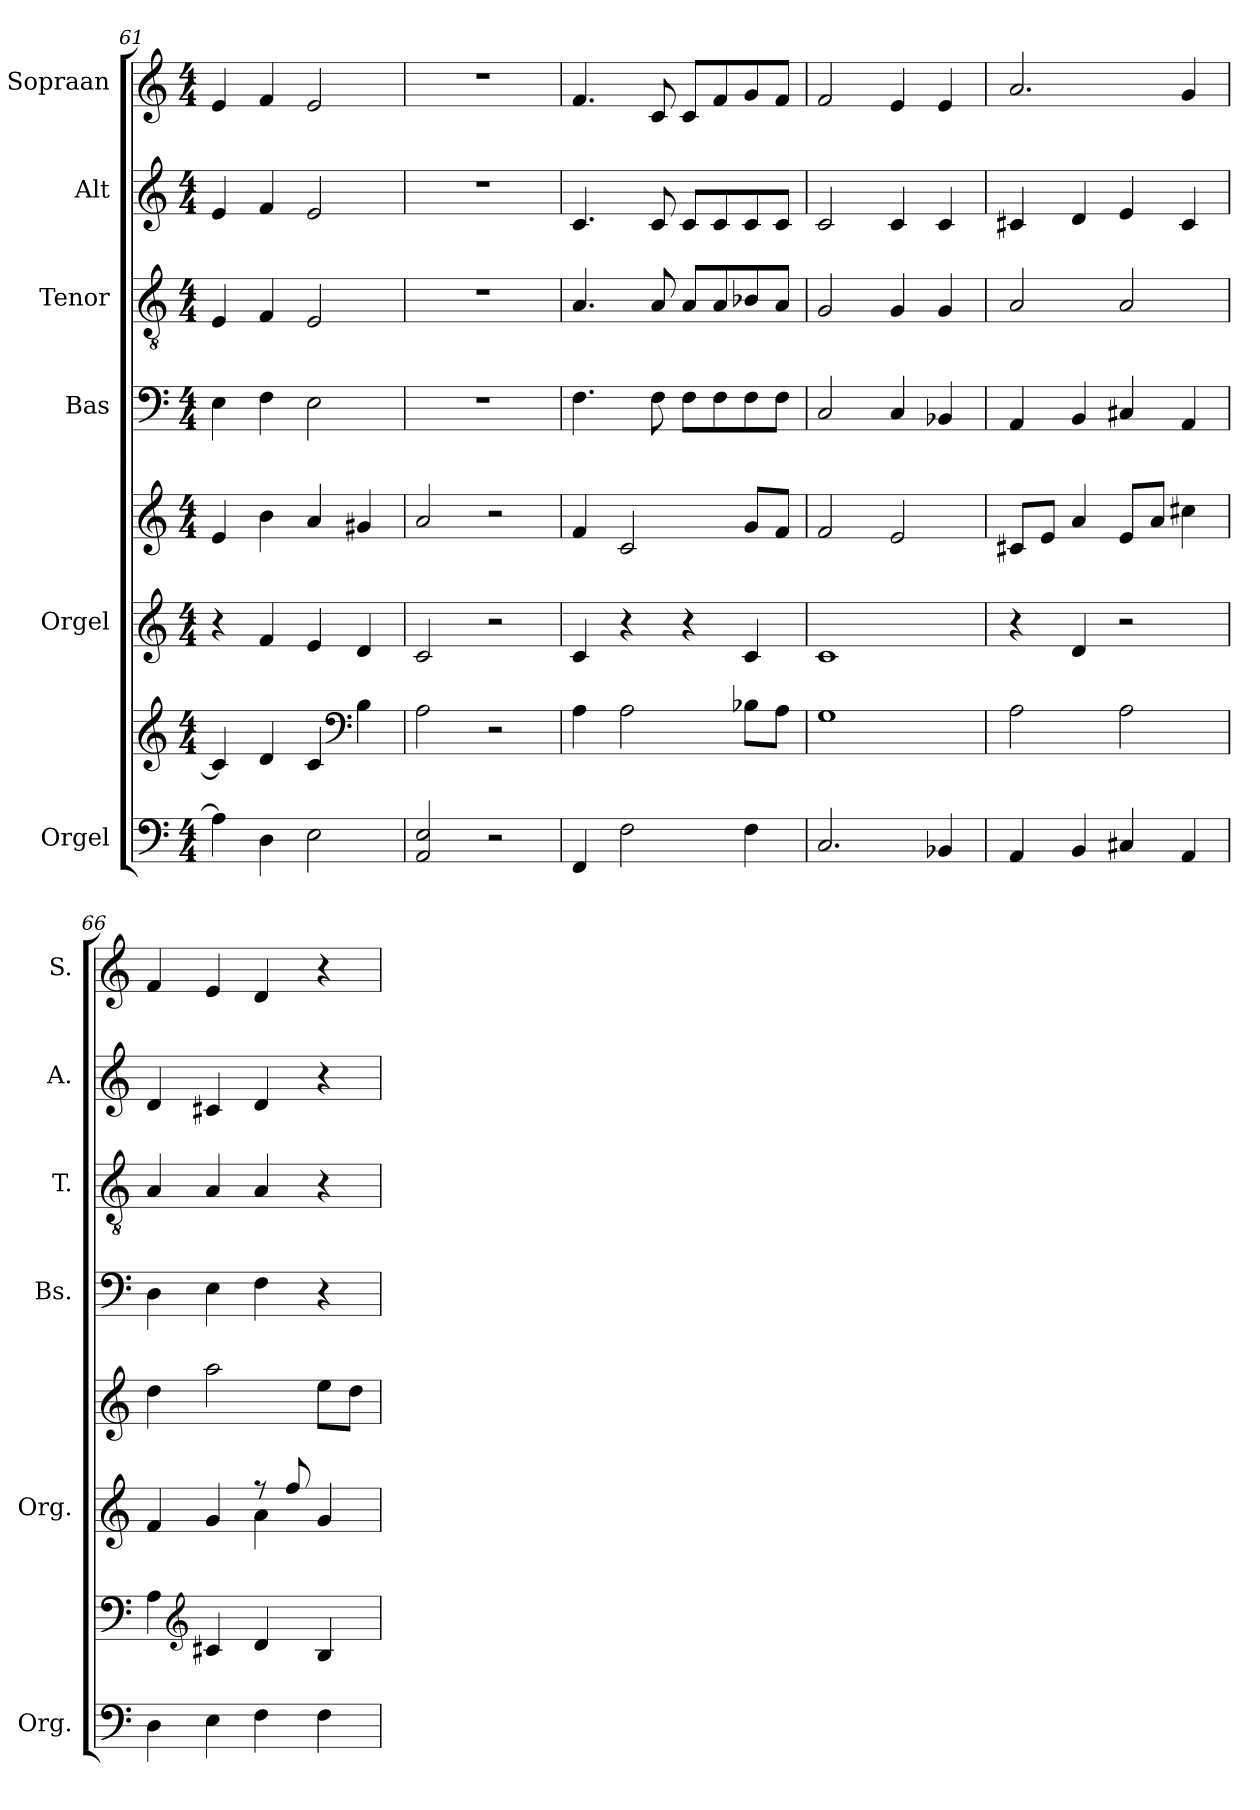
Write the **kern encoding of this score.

**kern	**kern	**kern	**kern	**kern	**kern	**kern	**kern
*part6	*part6	*part5	*part5	*part4	*part3	*part2	*part1
*staff8	*staff7	*staff6	*staff5	*staff4	*staff3	*staff2	*staff1
*I"Orgel	*	*I"Orgel	*	*I"Bas	*I"Tenor	*I"Alt	*I"Sopraan
*I'Org.	*	*I'Org.	*	*I'Bs.	*I'T.	*I'A.	*I'S.
*clefF4	*clefG2	*clefG2	*clefG2	*clefF4	*clefGv2	*clefG2	*clefG2
*k[]	*k[]	*k[]	*k[]	*k[]	*k[]	*k[]	*k[]
*M4/4	*M4/4	*M4/4	*M4/4	*M4/4	*M4/4	*M4/4	*M4/4
=61	=61	=61	=61	=61	=61	=61	=61
4A\]	4c/]	4r	4e/	4E\	4E/	4e/	4e/
4D\	4d/	4f/	4b\	4F\	4F/	4f/	4f/
2E\	4c/	4e/	4a/	2E\	2E/	2e/	2e/
*	*clefF4	*	*	*	*	*	*
.	4B\	4d/	4g#X/	.	.	.	.
=62	=62	=62	=62	=62	=62	=62	=62
2AA/ 2E/	2A\	2c/	2a/	1r	1r	1r	1r
2r	2r	2r	2r	.	.	.	.
!!LO:PB:g=z
=63	=63	=63	=63	=63	=63	=63	=63
4FF/	4A\	4c/	4f/	4.F\	4.A/	4.c/	4.f/
2F\	2A\	4r	2c/	.	.	.	.
.	.	.	.	8F\	8A/	8c/	8c/
.	.	4r	.	8F\L	8A/L	8c/L	8c/L
.	.	.	.	8F\	8A/	8c/	8f/
4F\	8B-X\L	4c/	8g/L	8F\	8B-X/	8c/	8g/
.	8A\J	.	8f/J	8F\J	8A/J	8c/J	8f/J
=64	=64	=64	=64	=64	=64	=64	=64
2.C/	1G	1c	2f/	2C/	2G/	2c/	2f/
.	.	.	2e/	4C/	4G/	4c/	4e/
4BB-X/	.	.	.	4BB-X/	4G/	4c/	4e/
=65	=65	=65	=65	=65	=65	=65	=65
4AA/	2A\	4r	8c#X/L	4AA/	2A/	4c#X/	2.a/
.	.	.	8e/J	.	.	.	.
4BB/	.	4d/	4a/	4BB/	.	4d/	.
4C#X/	2A\	2r	8e/L	4C#X/	2A/	4e/	.
.	.	.	8a/J	.	.	.	.
4AA/	.	.	4cc#X\	4AA/	.	4c#/	4g/
=66	=66	=66	=66	=66	=66	=66	=66
*	*	*^	*	*	*	*	*
4D\	4A\	4f/	2ryy	4dd\	4D\	4A/	4d/	4f/
*	*clefG2	*	*	*	*	*	*	*
4E\	4c#X/	4g/	.	2aa\	4E\	4A/	4c#X/	4e/
4F\	4d/	8r	4a\	.	4F\	4A/	4d/	4d/
.	.	8ff/	.	.	.	.	.	.
4F\	4B/	4g/	4ryy	8ee\L	4r	4r	4r	4r
.	.	.	.	8dd\J	.	.	.	.
*	*	*v	*v	*	*	*	*	*
=	=	=	=	=	=	=	=
*-	*-	*-	*-	*-	*-	*-	*-
